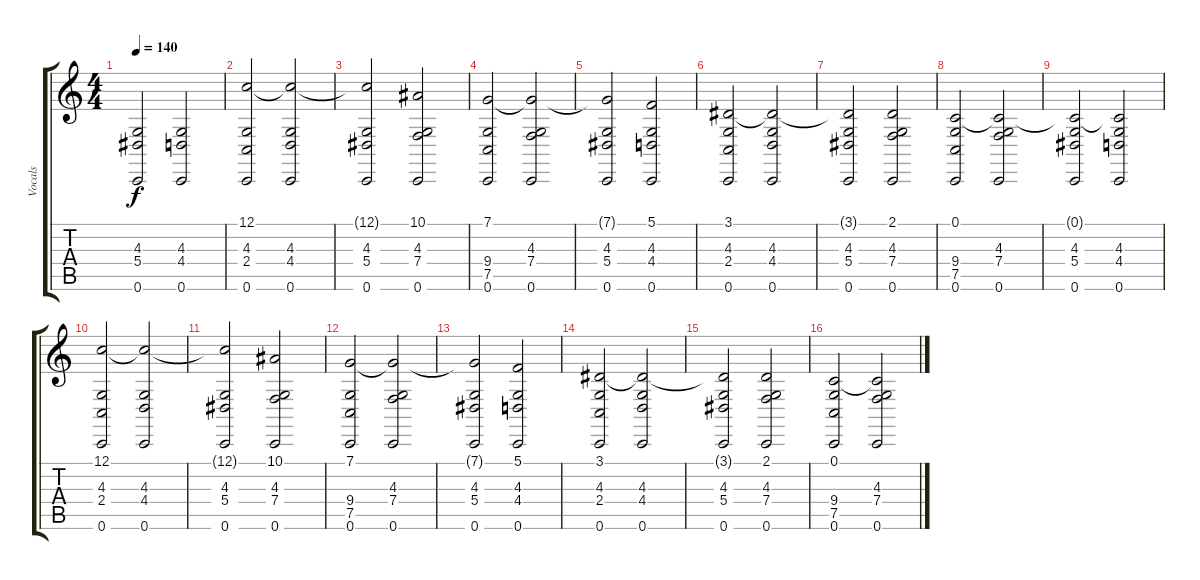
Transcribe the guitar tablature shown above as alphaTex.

\track ("Vocals" "Vocals") {instrument choiraahs}
\staff {score tabs}
\tuning (C4 G3 Eb3 Bb2 F2 C2) {hide}
\ts (4 4)
\tempo 140
\clef g2
\ks c
(4.3 5.4 0.6).2{dy f} (4.3 4.4 0.6).2 |
(12.1 4.3 2.4 0.6).2 (12.1{t} 4.3 4.4 0.6).2 |
(12.1{t} 4.3 5.4 0.6).2 (10.1 4.3 7.4 0.6).2 |
(7.1 9.4 7.5 0.6).2 (7.1{t} 4.3 7.4 0.6).2 |
(7.1{t} 4.3 5.4 0.6).2 (5.1 4.3 4.4 0.6).2 |
(3.1 4.3 2.4 0.6).2 (3.1{t} 4.3 4.4 0.6).2 |
(3.1{t} 4.3 5.4 0.6).2 (2.1 4.3 7.4 0.6).2 |
(0.1 9.4 7.5 0.6).2 (0.1{t} 4.3 7.4 0.6).2 |
(0.1{t} 4.3 5.4 0.6).2 (0.1{t} 4.3 4.4 0.6).2 |
(12.1 4.3 2.4 0.6).2 (12.1{t} 4.3 4.4 0.6).2 |
(12.1{t} 4.3 5.4 0.6).2 (10.1 4.3 7.4 0.6).2 |
(7.1 9.4 7.5 0.6).2 (7.1{t} 4.3 7.4 0.6).2 |
(7.1{t} 4.3 5.4 0.6).2 (5.1 4.3 4.4 0.6).2 |
(3.1 4.3 2.4 0.6).2 (3.1{t} 4.3 4.4 0.6).2 |
(3.1{t} 4.3 5.4 0.6).2 (2.1 4.3 7.4 0.6).2 |
(0.1 9.4 7.5 0.6).2 (0.1{t} 4.3 7.4 0.6).2
